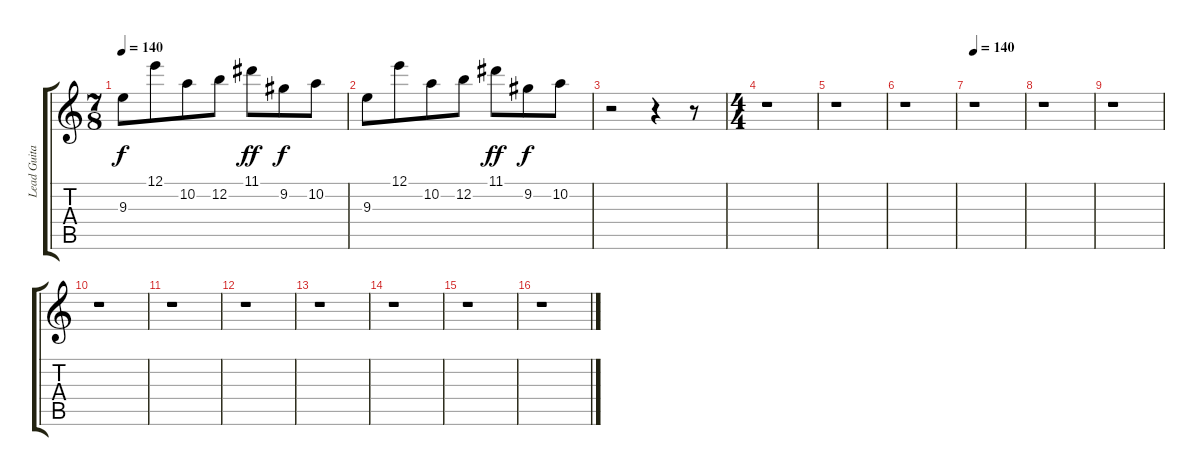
\track ("Lead Guitar 1" "Lead Guita") {instrument overdrivenguitar}
\staff {score tabs}
\tuning (E4 B3 G3 D3 A2 E2) {hide}
\ts (7 8)
\tempo 140
\clef g2
\ks c
9.3.8{dy f} 12.1.8 10.2.8 12.2.8 11.1.8{dy ff} 9.2.8{dy f} 10.2.8 |
9.3.8 12.1.8 10.2.8 12.2.8 11.1.8{dy ff} 9.2.8{dy f} 10.2.8 |
r.2 r.4 r.8 |
\ts (4 4)
r.1 |
r.1 |
r.1 |
\tempo 140
r.1 |
r.1 |
r.1 |
r.1 |
r.1 |
r.1 |
r.1 |
r.1 |
r.1 |
r.1
